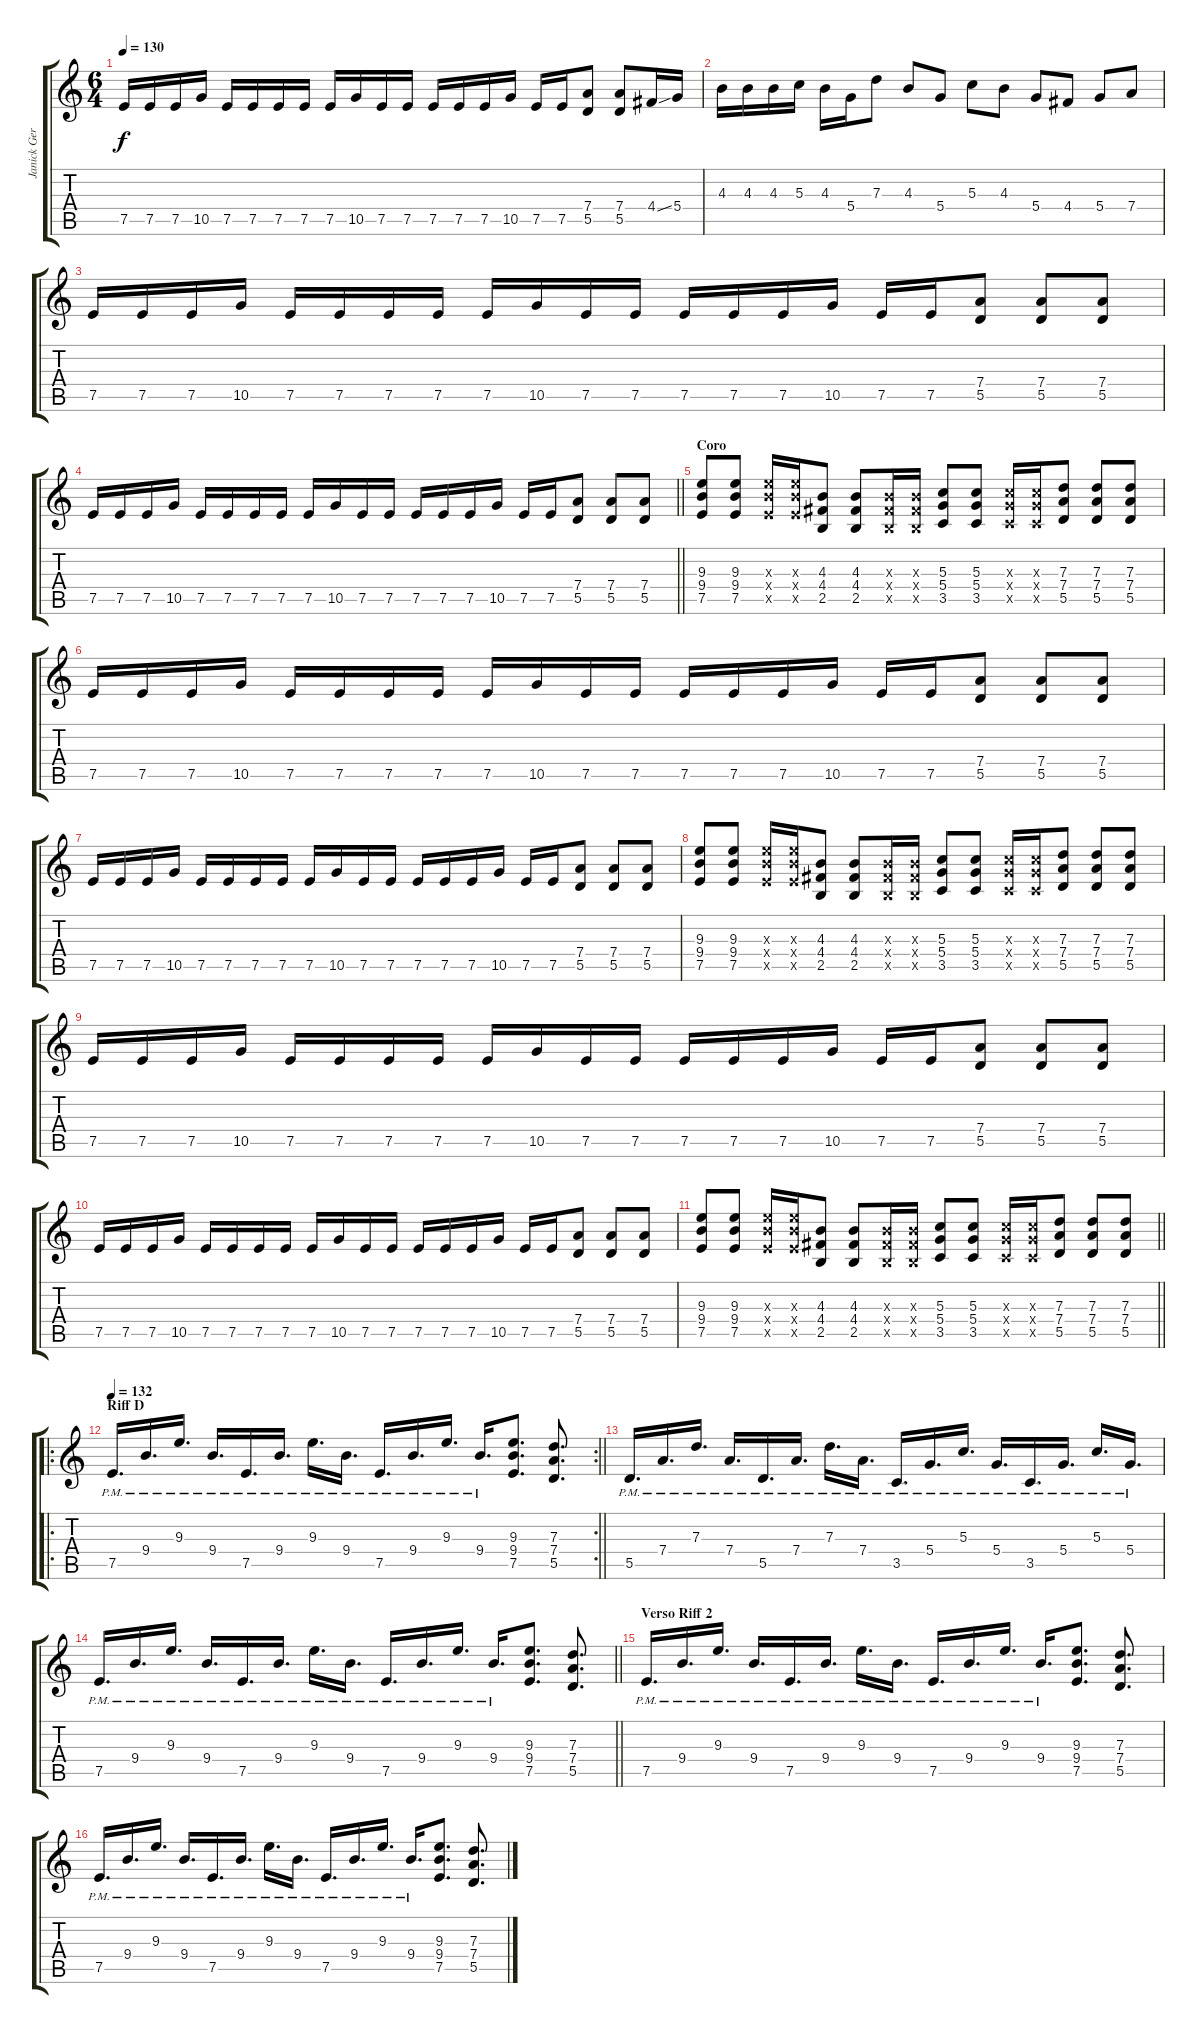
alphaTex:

\track ("Janick Gers" "Janick Ger") {instrument overdrivenguitar}
\staff {score tabs}
\tuning (E4 B3 G3 D3 A2 E2) {hide}
\ts (6 4)
\tempo 130
\clef g2
\ks c
7.5.16{dy f} 7.5.16 7.5.16 10.5.16 7.5.16 7.5.16 7.5.16 7.5.16 7.5.16 10.5.16 7.5.16 7.5.16 7.5.16 7.5.16 7.5.16 10.5.16 7.5.16 7.5.16 (7.4 5.5).8 (7.4 5.5).8 4.4{ss}.16 5.4.16 |
4.3.16 4.3.16 4.3.16 5.3.16 4.3.16 5.4.16 7.3.8 4.3.8 5.4.8 5.3.8 4.3.8 5.4.8 4.4.8 5.4.8 7.4.8 |
7.5.16 7.5.16 7.5.16 10.5.16 7.5.16 7.5.16 7.5.16 7.5.16 7.5.16 10.5.16 7.5.16 7.5.16 7.5.16 7.5.16 7.5.16 10.5.16 7.5.16 7.5.16 (7.4 5.5).8 (7.4 5.5).8 (7.4 5.5).8 |
\barLineRight lightlight
7.5.16 7.5.16 7.5.16 10.5.16 7.5.16 7.5.16 7.5.16 7.5.16 7.5.16 10.5.16 7.5.16 7.5.16 7.5.16 7.5.16 7.5.16 10.5.16 7.5.16 7.5.16 (7.4 5.5).8 (7.4 5.5).8 (7.4 5.5).8 |
\section ("" "Coro")
(9.3 9.4 7.5).8 (9.3 9.4 7.5).8 (9.3{x} 9.4{x} 7.5{x}).16 (9.3{x} 9.4{x} 7.5{x}).16 (4.3 4.4 2.5).8 (4.3 4.4 2.5).8 (4.3{x} 4.4{x} 2.5{x}).16 (4.3{x} 4.4{x} 2.5{x}).16 (5.3 5.4 3.5).8 (5.3 5.4 3.5).8 (5.3{x} 5.4{x} 3.5{x}).16 (5.3{x} 5.4{x} 3.5{x}).16 (7.3 7.4 5.5).8 (7.3 7.4 5.5).8 (7.3 7.4 5.5).8 |
7.5.16 7.5.16 7.5.16 10.5.16 7.5.16 7.5.16 7.5.16 7.5.16 7.5.16 10.5.16 7.5.16 7.5.16 7.5.16 7.5.16 7.5.16 10.5.16 7.5.16 7.5.16 (7.4 5.5).8 (7.4 5.5).8 (7.4 5.5).8 |
7.5.16 7.5.16 7.5.16 10.5.16 7.5.16 7.5.16 7.5.16 7.5.16 7.5.16 10.5.16 7.5.16 7.5.16 7.5.16 7.5.16 7.5.16 10.5.16 7.5.16 7.5.16 (7.4 5.5).8 (7.4 5.5).8 (7.4 5.5).8 |
(9.3 9.4 7.5).8 (9.3 9.4 7.5).8 (9.3{x} 9.4{x} 7.5{x}).16 (9.3{x} 9.4{x} 7.5{x}).16 (4.3 4.4 2.5).8 (4.3 4.4 2.5).8 (4.3{x} 4.4{x} 2.5{x}).16 (4.3{x} 4.4{x} 2.5{x}).16 (5.3 5.4 3.5).8 (5.3 5.4 3.5).8 (5.3{x} 5.4{x} 3.5{x}).16 (5.3{x} 5.4{x} 3.5{x}).16 (7.3 7.4 5.5).8 (7.3 7.4 5.5).8 (7.3 7.4 5.5).8 |
7.5.16 7.5.16 7.5.16 10.5.16 7.5.16 7.5.16 7.5.16 7.5.16 7.5.16 10.5.16 7.5.16 7.5.16 7.5.16 7.5.16 7.5.16 10.5.16 7.5.16 7.5.16 (7.4 5.5).8 (7.4 5.5).8 (7.4 5.5).8 |
7.5.16 7.5.16 7.5.16 10.5.16 7.5.16 7.5.16 7.5.16 7.5.16 7.5.16 10.5.16 7.5.16 7.5.16 7.5.16 7.5.16 7.5.16 10.5.16 7.5.16 7.5.16 (7.4 5.5).8 (7.4 5.5).8 (7.4 5.5).8 |
\barLineRight lightlight
(9.3 9.4 7.5).8 (9.3 9.4 7.5).8 (9.3{x} 9.4{x} 7.5{x}).16 (9.3{x} 9.4{x} 7.5{x}).16 (4.3 4.4 2.5).8 (4.3 4.4 2.5).8 (4.3{x} 4.4{x} 2.5{x}).16 (4.3{x} 4.4{x} 2.5{x}).16 (5.3 5.4 3.5).8 (5.3 5.4 3.5).8 (5.3{x} 5.4{x} 3.5{x}).16 (5.3{x} 5.4{x} 3.5{x}).16 (7.3 7.4 5.5).8 (7.3 7.4 5.5).8 (7.3 7.4 5.5).8 |
\ro
\rc 2
\section ("" "Riff D")
\tempo 132
\barLineRight lightlight
7.5{pm}.16{d} 9.4{pm}.16{d} 9.3{pm}.16{d} 9.4{pm}.16{d} 7.5{pm}.16{d} 9.4{pm}.16{d} 9.3{pm}.16{d} 9.4{pm}.16{d} 7.5{pm}.16{d} 9.4{pm}.16{d} 9.3{pm}.16{d} 9.4{pm}.16{d} (9.3 9.4 7.5).8{d} (7.3 7.4 5.5).8{d} |
5.5{pm}.16{d} 7.4{pm}.16{d} 7.3{pm}.16{d} 7.4{pm}.16{d} 5.5{pm}.16{d} 7.4{pm}.16{d} 7.3{pm}.16{d} 7.4{pm}.16{d} 3.5{pm}.16{d} 5.4{pm}.16{d} 5.3{pm}.16{d} 5.4{pm}.16{d} 3.5{pm}.16{d} 5.4{pm}.16{d} 5.3{pm}.16{d} 5.4{pm}.16{d} |
\barLineRight lightlight
7.5{pm}.16{d} 9.4{pm}.16{d} 9.3{pm}.16{d} 9.4{pm}.16{d} 7.5{pm}.16{d} 9.4{pm}.16{d} 9.3{pm}.16{d} 9.4{pm}.16{d} 7.5{pm}.16{d} 9.4{pm}.16{d} 9.3{pm}.16{d} 9.4{pm}.16{d} (9.3 9.4 7.5).8{d} (7.3 7.4 5.5).8{d} |
\section ("" "Verso Riff 2")
7.5{pm}.16{d} 9.4{pm}.16{d} 9.3{pm}.16{d} 9.4{pm}.16{d} 7.5{pm}.16{d} 9.4{pm}.16{d} 9.3{pm}.16{d} 9.4{pm}.16{d} 7.5{pm}.16{d} 9.4{pm}.16{d} 9.3{pm}.16{d} 9.4{pm}.16{d} (9.3 9.4 7.5).8{d} (7.3 7.4 5.5).8{d} |
7.5{pm}.16{d} 9.4{pm}.16{d} 9.3{pm}.16{d} 9.4{pm}.16{d} 7.5{pm}.16{d} 9.4{pm}.16{d} 9.3{pm}.16{d} 9.4{pm}.16{d} 7.5{pm}.16{d} 9.4{pm}.16{d} 9.3{pm}.16{d} 9.4{pm}.16{d} (9.3 9.4 7.5).8{d} (7.3 7.4 5.5).8{d}
